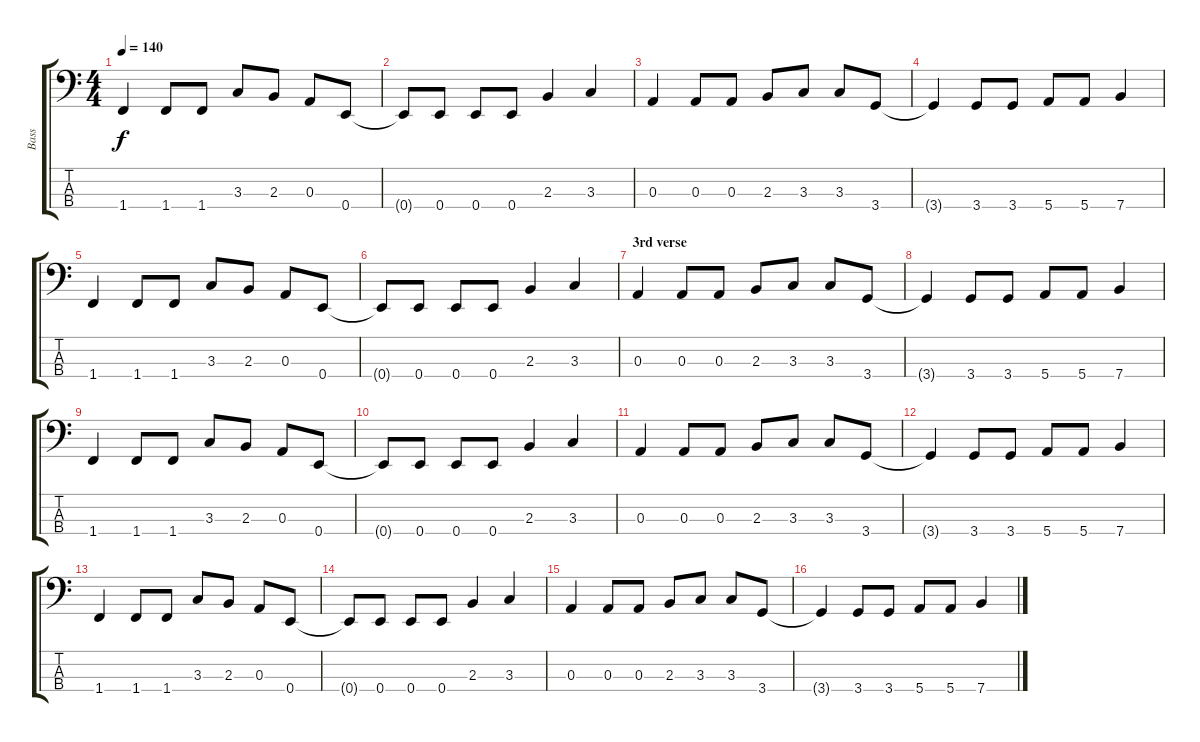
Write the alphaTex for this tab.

\track ("Bass" "Bass") {instrument electricbasspick}
\staff {score tabs}
\tuning (G2 D2 A1 E1) {hide}
\ts (4 4)
\tempo 140
\clef f4
\ks c
1.4.4{dy f} 1.4.8 1.4.8 3.3.8 2.3.8 0.3.8 0.4.8 |
0.4{t}.8 0.4.8 0.4.8 0.4.8 2.3.4 3.3.4 |
0.3.4 0.3.8 0.3.8 2.3.8 3.3.8 3.3.8 3.4.8 |
3.4{t}.4 3.4.8 3.4.8 5.4.8 5.4.8 7.4.4 |
1.4.4 1.4.8 1.4.8 3.3.8 2.3.8 0.3.8 0.4.8 |
0.4{t}.8 0.4.8 0.4.8 0.4.8 2.3.4 3.3.4 |
\section ("" "3rd verse")
0.3.4 0.3.8 0.3.8 2.3.8 3.3.8 3.3.8 3.4.8 |
3.4{t}.4 3.4.8 3.4.8 5.4.8 5.4.8 7.4.4 |
1.4.4 1.4.8 1.4.8 3.3.8 2.3.8 0.3.8 0.4.8 |
0.4{t}.8 0.4.8 0.4.8 0.4.8 2.3.4 3.3.4 |
0.3.4 0.3.8 0.3.8 2.3.8 3.3.8 3.3.8 3.4.8 |
3.4{t}.4 3.4.8 3.4.8 5.4.8 5.4.8 7.4.4 |
1.4.4 1.4.8 1.4.8 3.3.8 2.3.8 0.3.8 0.4.8 |
0.4{t}.8 0.4.8 0.4.8 0.4.8 2.3.4 3.3.4 |
0.3.4 0.3.8 0.3.8 2.3.8 3.3.8 3.3.8 3.4.8 |
3.4{t}.4 3.4.8 3.4.8 5.4.8 5.4.8 7.4.4
